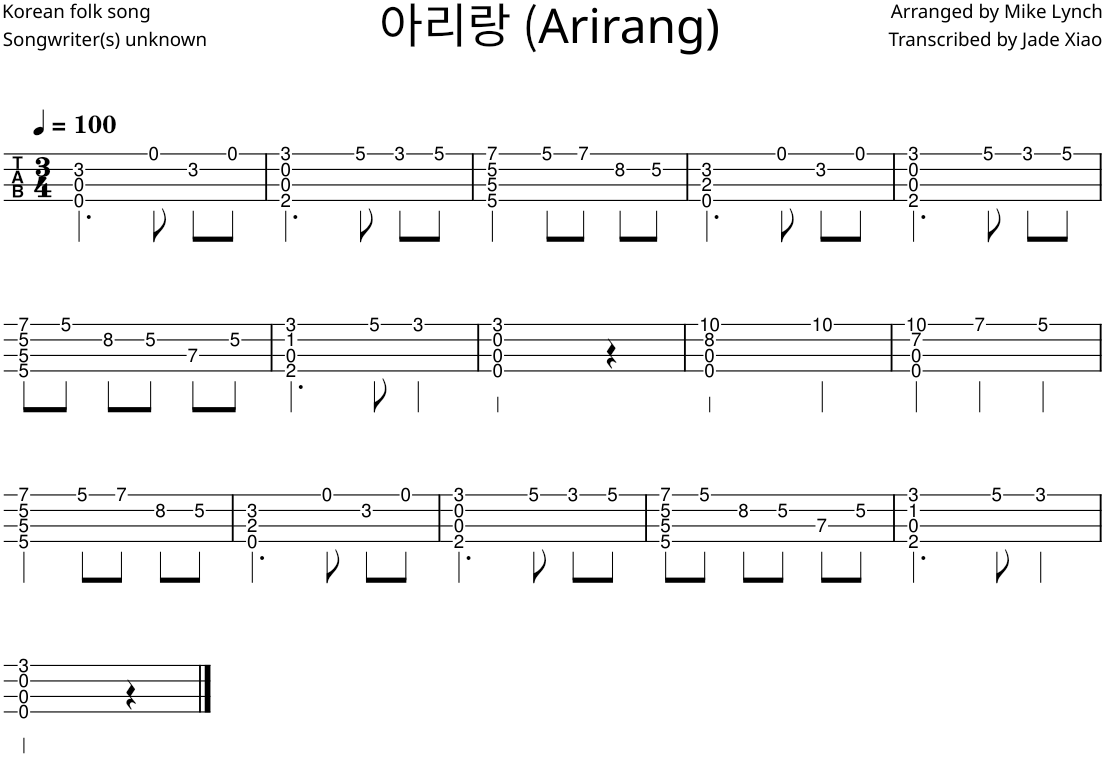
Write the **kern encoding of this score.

**kern
*part1
*staff1
*I"Ukulele
*I'Uk.
*stria4
*
*k[]
*M3/4
*MM100
=1
4.G\ 4.c\ 4.g\
8a\
8g\L
8a\J
=2
4.A\ 4.c\ 4.e\ 4.cc\
8dd\
8cc\L
8dd\J
=3
4c\ 4f\ 4a\ 4ee\
8dd\L
8ee\J
8cc\L
8a\J
=4
4.G\ 4.d\ 4.g\
8a\
8g\L
8a\J
=5
4.A\ 4.c\ 4.e\ 4.cc\
8dd\
8cc\L
8dd\J
!!LO:LB:g=z
=6
8c\ 8f\ 8a\ 8ee\L
8dd\J
8cc\L
8a\J
8g\L
8a\J
=7
4.A\ 4.c\ 4.f\ 4.cc\
8dd\
4cc\
=8
2G\ 2c\ 2e\ 2cc\
4r
=9
2G\ 2c\ 2cc\ 2gg\
4gg\
=10
4G\ 4c\ 4b\ 4gg\
4ee\
4dd\
!!LO:LB:g=z
=11
4c\ 4f\ 4a\ 4ee\
8dd\L
8ee\J
8cc\L
8a\J
=12
4.G\ 4.d\ 4.g\
8a\
8g\L
8a\J
=13
4.A\ 4.c\ 4.e\ 4.cc\
8dd\
8cc\L
8dd\J
=14
8c\ 8f\ 8a\ 8ee\L
8dd\J
8cc\L
8a\J
8g\L
8a\J
=15
4.A\ 4.c\ 4.f\ 4.cc\
8dd\
4cc\
!!LO:LB:g=z
=16
2G\ 2c\ 2e\ 2cc\
4r
==
*-
